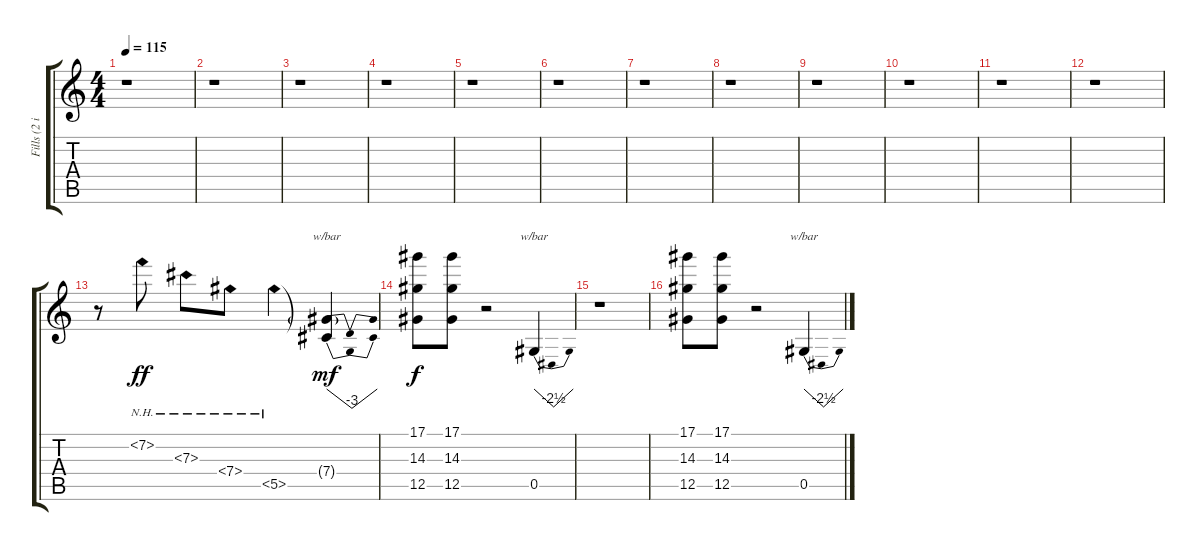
\track ("Fills (2 in 1)" "Fills (2 i") {instrument overdrivenguitar}
\staff {score tabs}
\tuning (Eb4 Bb3 Gb3 Db3 Ab2 Eb2) {hide}
\ts (4 4)
\tempo 115
\clef g2
\ks c
r.1{dy f} |
r.1 |
r.1 |
r.1 |
r.1 |
r.1 |
r.1 |
r.1 |
r.1 |
r.1 |
r.1 |
r.1 |
r.8 7.2{nh}.8{dy ff} 7.3{nh}.8 7.4{nh}.8 5.5{nh}.4 (7.4{g} 5.5{t}).4{tbe (dip default 0 0 30 -12 60 0) dy mf} |
(17.1 14.3 12.5).8{dy f} (17.1 14.3 12.5).8 r.2 0.5.4{tbe (dip default 0 0 30 -10 60 0)} |
r.1 |
(17.1 14.3 12.5).8 (17.1 14.3 12.5).8 r.2 0.5.4{tbe (dip default 0 0 30 -10 60 0)}
